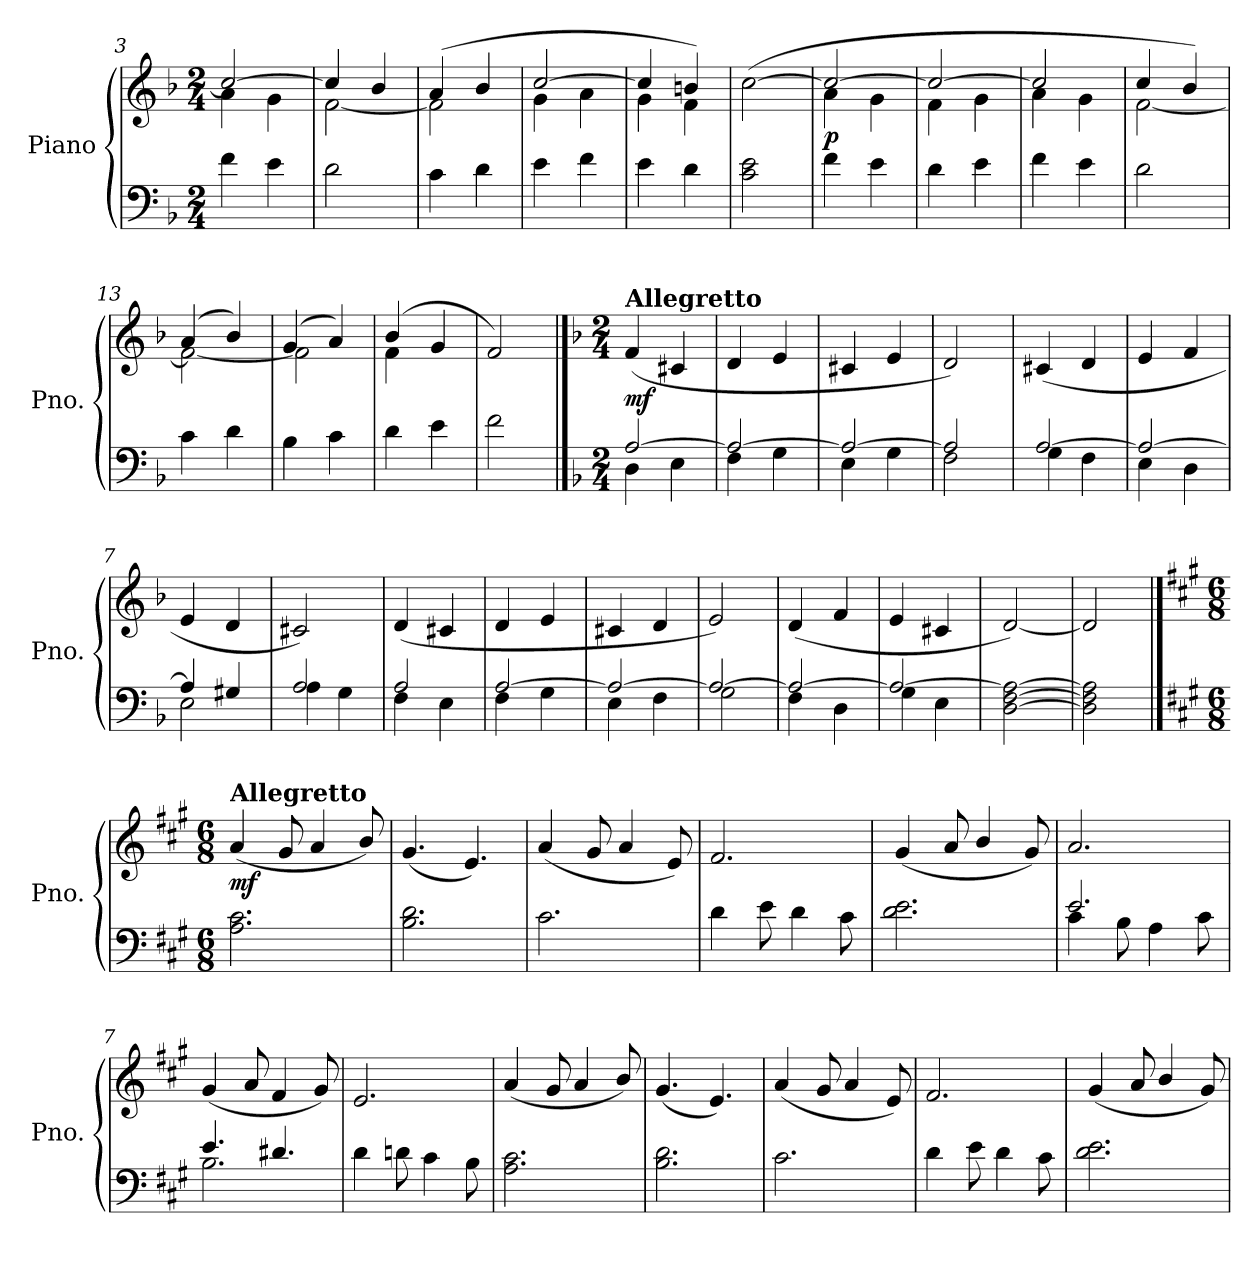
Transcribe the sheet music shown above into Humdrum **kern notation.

**kern	**kern	**dynam
*part1	*part1	*part1
*staff2	*staff1	*staff1/2
*I"Piano	*	*
*I'Pno.	*	*
*clefF4	*clefG2	*
*k[b-]	*k[b-]	*
*M2/4	*M2/4	*
=3	=3	=3
*	*^	*
4f\	2cc/_	4a\	.
4e\	.	4g\	.
=4	=4	=4	=4
2d\	4cc/]	[2f\	.
.	4b-/	.	.
=5	=5	=5	=5
4c\	(>4a/	2f\]	.
4d\	4b-/	.	.
=6	=6	=6	=6
4e\	[2cc/	4g\	.
4f\	.	4a\	.
=7	=7	=7	=7
4e\	4cc/]	4g\	.
4d\	4bn/)	4f\	.
*	*v	*v	*
=8	=8	=8
2c\ 2e\	(>[2cc\	.
=9	=9	=9
*	*^	*
!	!	!	!LO:DY:b
4f\	2cc/_	4a\	p
4e\	.	4g\	.
=10	=10	=10	=10
4d\	2cc/_	4f\	.
4e\	.	4g\	.
!!LO:PB:g=z	!!
=11	=11	=11	=11
4f\	2cc/]	4a\	.
4e\	.	4g\	.
=12	=12	=12	=12
2d\	4cc/	[2f\	.
.	4b-/)	.	.
=13	=13	=13	=13
4c\	(>4a/	2f\_	.
4d\	4b-/)	.	.
=14	=14	=14	=14
4B-\	(>4g/	2f\]	.
4c\	4a/)	.	.
=15	=15	=15	=15
4d\	(>4b-/	4f\	.
4e\	4g/	4ryy	.
*	*v	*v	*
=16	=16	=16
2f\	2f/)	.
!!LO:LB:g=z
==1	==1	==1
*k[b-]	*k[b-]	*
*M2/4	*M2/4	*
*^	*	*
!	!	!LO:TX:a:B:t=Allegretto	!
!	!	!	!LO:DY:b
[2A/	4D\	(>4f/	mf
.	4E\	4c#X/	.
=2	=2	=2	=2
2A/_	4F\	4d/	.
.	4G\	4e/	.
=3	=3	=3	=3
2A/_	4E\	4c#X/	.
.	4G\	4e/	.
=4	=4	=4	=4
2A/]	2F\	2d/)	.
=5	=5	=5	=5
[2A/	4G\	(>4c#X/	.
.	4F\	4d/	.
=6	=6	=6	=6
2A/_	4E\	4e/	.
.	4D\	4f/	.
=7	=7	=7	=7
4A/]	2E\	4e/	.
4G#X/	.	4d/	.
=8	=8	=8	=8
2A/	4A\	2c#X/)	.
.	4G\	.	.
=9	=9	=9	=9
2A/	4F\	(>4d/	.
.	4E\	4c#X/	.
!!LO:LB:g=z
=10	=10	=10	=10
[2A/	4F\	4d/	.
.	4G\	4e/	.
=11	=11	=11	=11
2A/_	4E\	4c#X/	.
.	4F\	4d/	.
=12	=12	=12	=12
2A/_	2G\	2e/)	.
=13	=13	=13	=13
2A/_	4F\	(>4d/	.
.	4D\	4f/	.
=14	=14	=14	=14
2A/_	4G\	4e/	.
.	4E\	4c#X/	.
=15	=15	=15	=15
[2D\ [2F\ 2A\_	2D\yy	[2d/)	.
*v	*v	*	*
=16	=16	=16
2D\] 2F\] 2A\]	2d/]	.
!!LO:LB:g=z
==1	==1	==1
*k[f#c#g#]	*k[f#c#g#]	*
*M6/8	*M6/8	*
!	!LO:TX:a:B:t=Allegretto	!
!	!	!LO:DY:b
2.A\ 2.c#\	(<4a/	mf
.	8g#/	.
.	4a/	.
.	8b/)	.
=2	=2	=2
2.B\ 2.d\	(<4.g#/	.
.	4.e/)	.
=3	=3	=3
2.c#\	(<4a/	.
.	8g#/	.
.	4a/	.
.	8e/)	.
=4	=4	=4
4d\	2.f#/	.
8e\	.	.
4d\	.	.
8c#\	.	.
=5	=5	=5
2.d\ 2.e\	(<4g#/	.
.	8a/	.
.	4b/	.
.	8g#/)	.
!!LO:LB:g=z
=6	=6	=6
*^	*	*
2.e/	4c#\	2.a/	.
.	8B\	.	.
.	4A\	.	.
.	8c#\	.	.
=7	=7	=7	=7
4.e/	2.B\	(<4g#/	.
.	.	8a/	.
4.d#X/	.	4f#/	.
.	.	8g#/)	.
*v	*v	*	*
=8	=8	=8
4d\	2.e/	.
8dn\	.	.
4c#\	.	.
8B\	.	.
=9	=9	=9
2.A\ 2.c#\	(<4a/	.
.	8g#/	.
.	4a/	.
.	8b/)	.
=10	=10	=10
2.B\ 2.d\	(<4.g#/	.
.	4.e/)	.
=11	=11	=11
2.c#\	(<4a/	.
.	8g#/	.
.	4a/	.
.	8e/)	.
!!LO:LB:g=z
=12	=12	=12
4d\	2.f#/	.
8e\	.	.
4d\	.	.
8c#\	.	.
=13	=13	=13
2.d\ 2.e\	(<4g#/	.
.	8a/	.
.	4b/	.
.	8g#/)	.
=	=	=
*-	*-	*-
